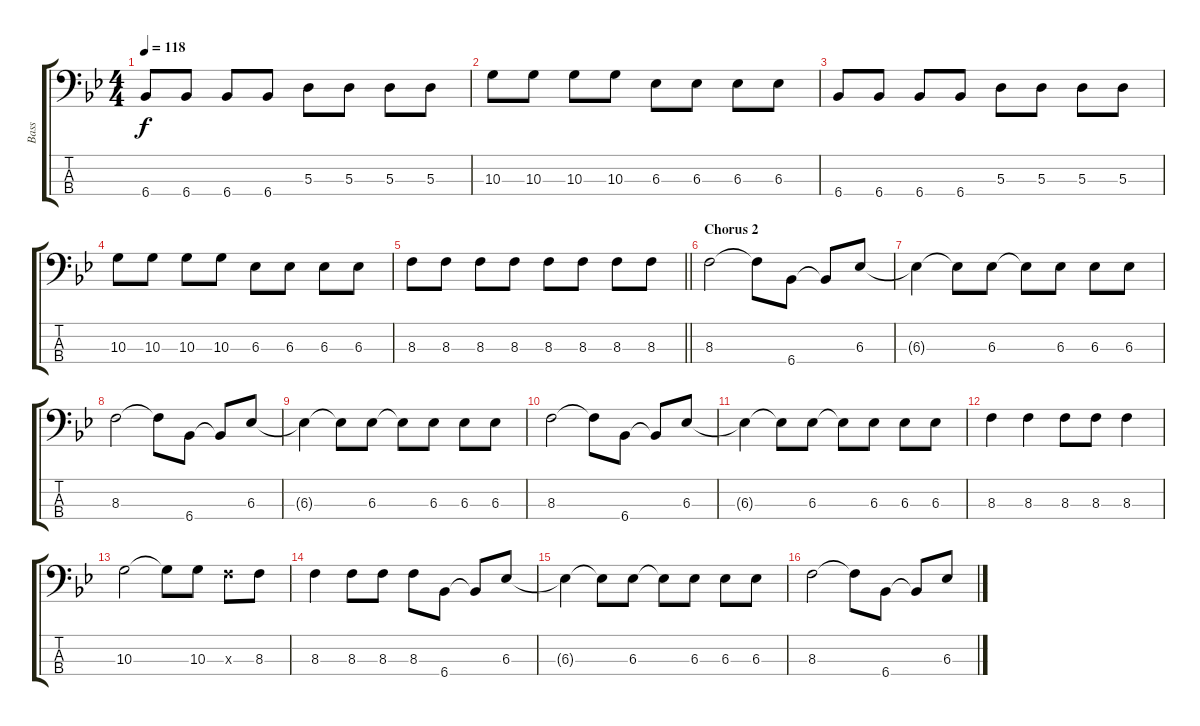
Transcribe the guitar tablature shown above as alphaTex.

\track ("Bass" "Bass") {instrument electricbassfinger}
\staff {score tabs}
\tuning (G2 D2 A1 E1) {hide}
\ts (4 4)
\tempo 118
\clef f4
\ks bb
6.4.8{dy f} 6.4.8 6.4.8 6.4.8 5.3.8 5.3.8 5.3.8 5.3.8 |
10.3.8 10.3.8 10.3.8 10.3.8 6.3.8 6.3.8 6.3.8 6.3.8 |
6.4.8 6.4.8 6.4.8 6.4.8 5.3.8 5.3.8 5.3.8 5.3.8 |
10.3.8 10.3.8 10.3.8 10.3.8 6.3.8 6.3.8 6.3.8 6.3.8 |
\barLineRight lightlight
8.3.8 8.3.8 8.3.8 8.3.8 8.3.8 8.3.8 8.3.8 8.3.8 |
\section ("" "Chorus 2")
8.3.2 8.3{t}.8 6.4.8 6.4{t}.8 6.3.8 |
6.3{t}.4 6.3{t}.8 6.3.8 6.3{t}.8 6.3.8 6.3.8 6.3.8 |
8.3.2 8.3{t}.8 6.4.8 6.4{t}.8 6.3.8 |
6.3{t}.4 6.3{t}.8 6.3.8 6.3{t}.8 6.3.8 6.3.8 6.3.8 |
8.3.2 8.3{t}.8 6.4.8 6.4{t}.8 6.3.8 |
6.3{t}.4 6.3{t}.8 6.3.8 6.3{t}.8 6.3.8 6.3.8 6.3.8 |
8.3.4 8.3.4 8.3.8 8.3.8 8.3.4 |
10.3.2 10.3{t}.8 10.3.8 8.3{x}.8 8.3.8 |
8.3.4 8.3.8 8.3.8 8.3.8 6.4.8 6.4{t}.8 6.3.8 |
6.3{t}.4 6.3{t}.8 6.3.8 6.3{t}.8 6.3.8 6.3.8 6.3.8 |
8.3.2 8.3{t}.8 6.4.8 6.4{t}.8 6.3.8
